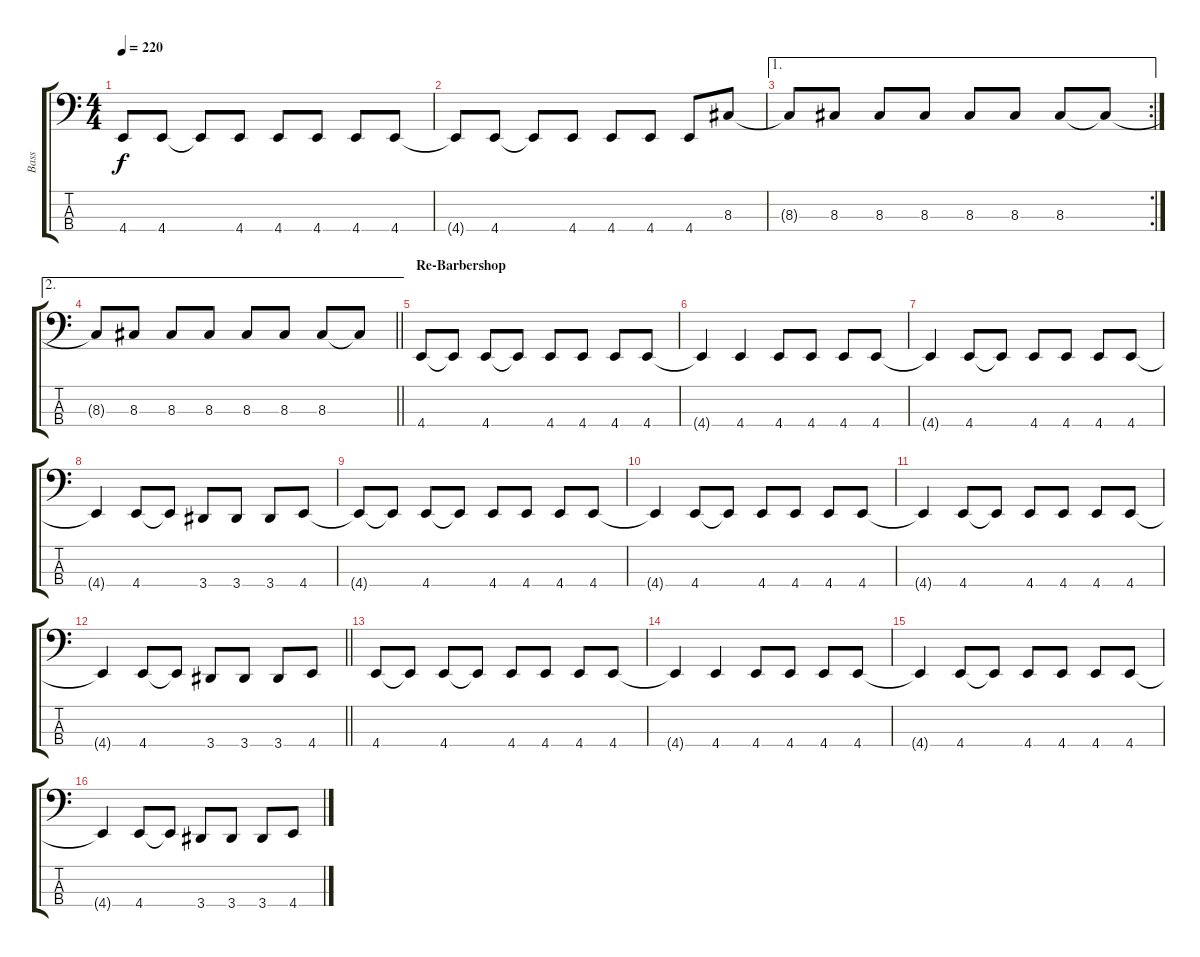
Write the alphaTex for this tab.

\track ("Bass" "Bass") {instrument electricbasspick}
\staff {score tabs}
\tuning (Eb2 Bb1 F1 C1) {hide}
\ts (4 4)
\tempo 220
\clef f4
\ks c
4.4{t}.8{dy f} 4.4.8 4.4{t}.8 4.4.8 4.4.8 4.4.8 4.4.8 4.4.8 |
4.4{t}.8 4.4.8 4.4{t}.8 4.4.8 4.4.8 4.4.8 4.4.8 8.3.8 |
\ae 1
\rc 2
8.3{t}.8 8.3.8 8.3.8 8.3.8 8.3.8 8.3.8 8.3.8 8.3{t}.8 |
\ae 2
\barLineRight lightlight
8.3{t}.8 8.3.8 8.3.8 8.3.8 8.3.8 8.3.8 8.3.8 8.3{t}.8 |
\section ("" "Re-Barbershop")
4.4.8 4.4{t}.8 4.4.8 4.4{t}.8 4.4.8 4.4.8 4.4.8 4.4.8 |
4.4{t}.4 4.4.4 4.4.8 4.4.8 4.4.8 4.4.8 |
4.4{t}.4 4.4.8 4.4{t}.8 4.4.8 4.4.8 4.4.8 4.4.8 |
4.4{t}.4 4.4.8 4.4{t}.8 3.4.8 3.4.8 3.4.8 4.4.8 |
4.4{t}.8 4.4{t}.8 4.4.8 4.4{t}.8 4.4.8 4.4.8 4.4.8 4.4.8 |
4.4{t}.4 4.4.8 4.4{t}.8 4.4.8 4.4.8 4.4.8 4.4.8 |
4.4{t}.4 4.4.8 4.4{t}.8 4.4.8 4.4.8 4.4.8 4.4.8 |
\barLineRight lightlight
4.4{t}.4 4.4.8 4.4{t}.8 3.4.8 3.4.8 3.4.8 4.4.8 |
4.4.8 4.4{t}.8 4.4.8 4.4{t}.8 4.4.8 4.4.8 4.4.8 4.4.8 |
4.4{t}.4 4.4.4 4.4.8 4.4.8 4.4.8 4.4.8 |
4.4{t}.4 4.4.8 4.4{t}.8 4.4.8 4.4.8 4.4.8 4.4.8 |
4.4{t}.4 4.4.8 4.4{t}.8 3.4.8 3.4.8 3.4.8 4.4.8
